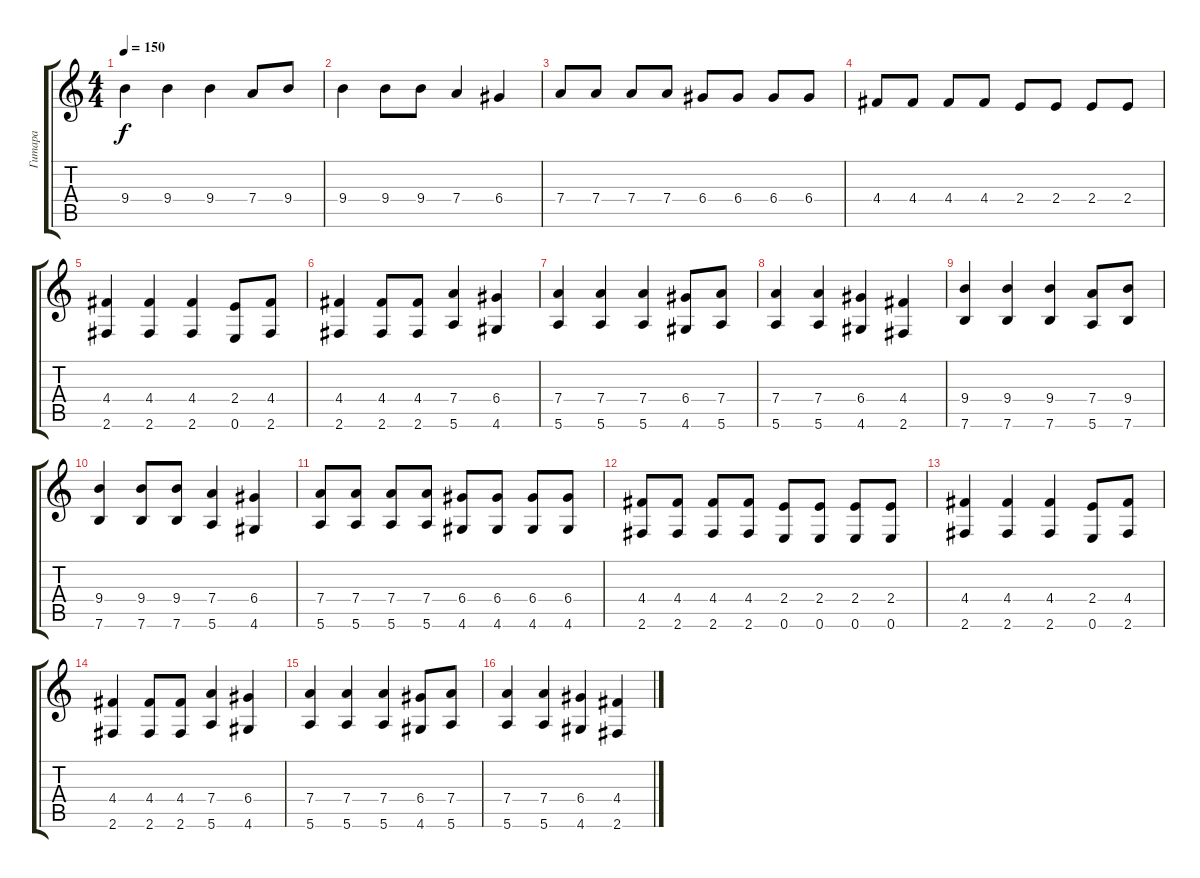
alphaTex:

\track ("Гитара" "Гитара") {instrument distortionguitar}
\staff {score tabs}
\tuning (E4 B3 G3 D3 A2 E2) {hide}
\ts (4 4)
\tempo 150
\clef g2
\ks c
9.4.4{dy f} 9.4.4 9.4.4 7.4.8 9.4.8 |
9.4.4 9.4.8 9.4.8 7.4.4 6.4.4 |
7.4.8 7.4.8 7.4.8 7.4.8 6.4.8 6.4.8 6.4.8 6.4.8 |
4.4.8 4.4.8 4.4.8 4.4.8 2.4.8 2.4.8 2.4.8 2.4.8 |
(4.4 2.6).4 (4.4 2.6).4 (4.4 2.6).4 (2.4 0.6).8 (4.4 2.6).8 |
(4.4 2.6).4 (4.4 2.6).8 (4.4 2.6).8 (7.4 5.6).4 (6.4 4.6).4 |
(7.4 5.6).4 (7.4 5.6).4 (7.4 5.6).4 (6.4 4.6).8 (7.4 5.6).8 |
(7.4 5.6).4 (7.4 5.6).4 (6.4 4.6).4 (4.4 2.6).4 |
(9.4 7.6).4 (9.4 7.6).4 (9.4 7.6).4 (7.4 5.6).8 (9.4 7.6).8 |
(9.4 7.6).4 (9.4 7.6).8 (9.4 7.6).8 (7.4 5.6).4 (6.4 4.6).4 |
(7.4 5.6).8 (7.4 5.6).8 (7.4 5.6).8 (7.4 5.6).8 (6.4 4.6).8 (6.4 4.6).8 (6.4 4.6).8 (6.4 4.6).8 |
(4.4 2.6).8 (4.4 2.6).8 (4.4 2.6).8 (4.4 2.6).8 (2.4 0.6).8 (2.4 0.6).8 (2.4 0.6).8 (2.4 0.6).8 |
(4.4 2.6).4 (4.4 2.6).4 (4.4 2.6).4 (2.4 0.6).8 (4.4 2.6).8 |
(4.4 2.6).4 (4.4 2.6).8 (4.4 2.6).8 (7.4 5.6).4 (6.4 4.6).4 |
(7.4 5.6).4 (7.4 5.6).4 (7.4 5.6).4 (6.4 4.6).8 (7.4 5.6).8 |
(7.4 5.6).4 (7.4 5.6).4 (6.4 4.6).4 (4.4 2.6).4
